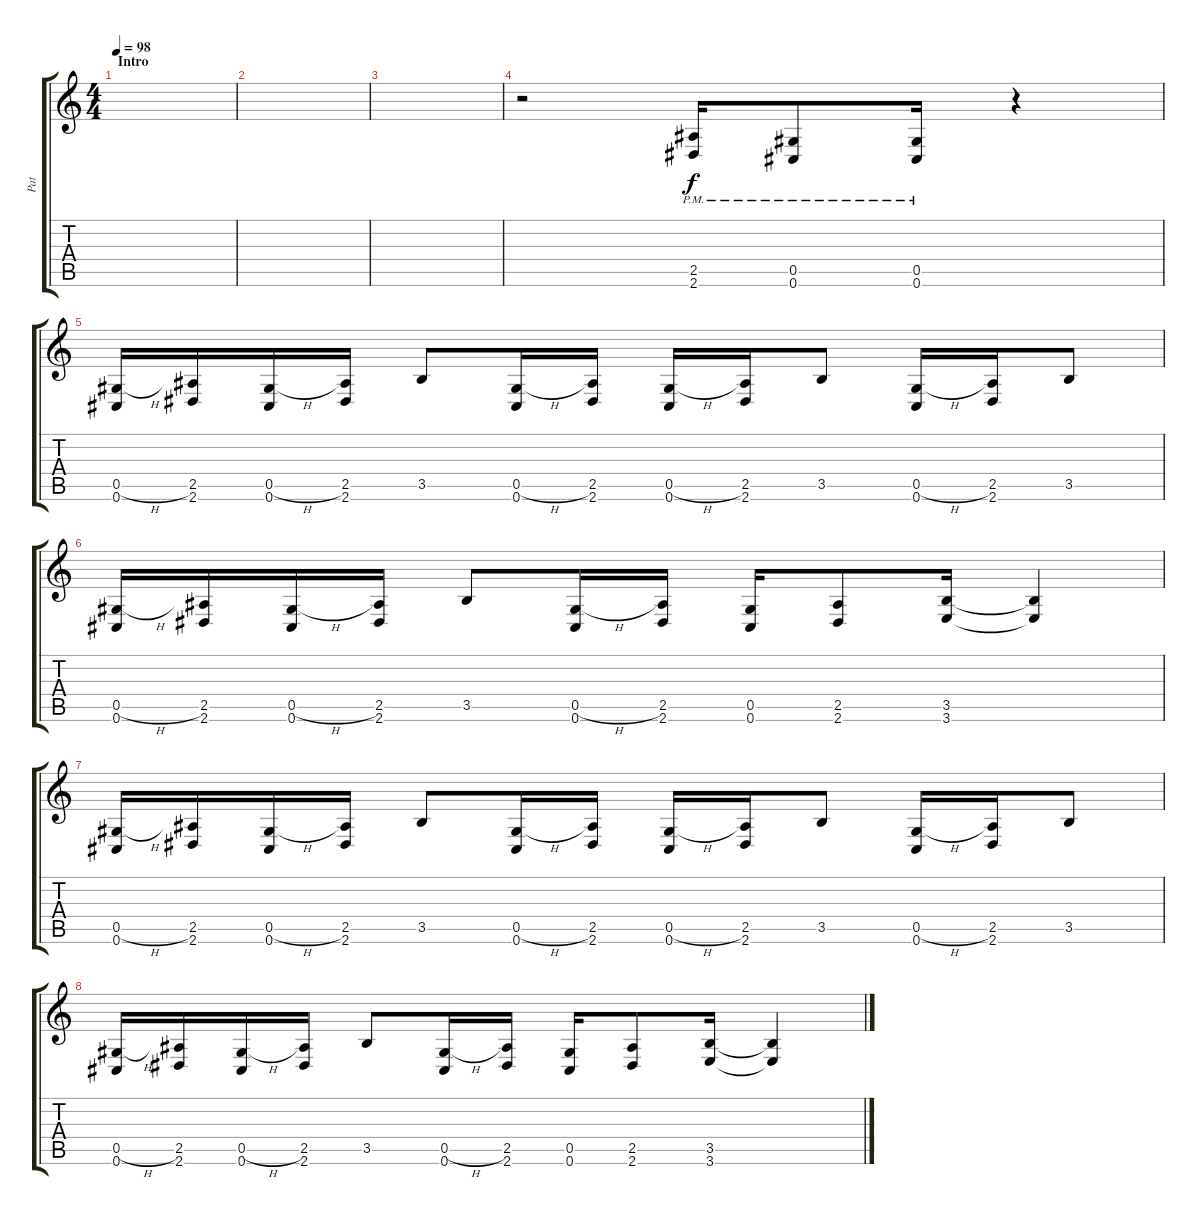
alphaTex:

\track ("Pat" "Pat") {instrument distortionguitar}
\staff {score tabs}
\tuning (Eb4 Bb3 Gb3 Db3 Ab2 Db2) {hide}
\ts (4 4)
\section ("" "Intro")
\tempo 98
\clef g2
\ks c
|
|
|
r.2 (2.5{pm} 2.6{pm}).16 (0.5{pm} 0.6{pm}).8 (0.5{pm} 0.6{pm}).16 r.4 |
(0.5{h} 0.6).16 (2.5 2.6).16 (0.5{h} 0.6).16 (2.5 2.6).16 3.5.8 (0.5{h} 0.6).16 (2.5 2.6).16 (0.5{h} 0.6).16 (2.5 2.6).16 3.5.8 (0.5{h} 0.6).16 (2.5 2.6).16 3.5.8 |
(0.5{h} 0.6).16 (2.5 2.6).16 (0.5{h} 0.6).16 (2.5 2.6).16 3.5.8 (0.5{h} 0.6).16 (2.5 2.6).16 (0.5 0.6).16 (2.5 2.6).8 (3.5 3.6).16 (3.5{t} 3.6{t}).4 |
(0.5{h} 0.6).16 (2.5 2.6).16 (0.5{h} 0.6).16 (2.5 2.6).16 3.5.8 (0.5{h} 0.6).16 (2.5 2.6).16 (0.5{h} 0.6).16 (2.5 2.6).16 3.5.8 (0.5{h} 0.6).16 (2.5 2.6).16 3.5.8 |
(0.5{h} 0.6).16 (2.5 2.6).16 (0.5{h} 0.6).16 (2.5 2.6).16 3.5.8 (0.5{h} 0.6).16 (2.5 2.6).16 (0.5 0.6).16 (2.5 2.6).8 (3.5 3.6).16 (3.5{t} 3.6{t}).4
